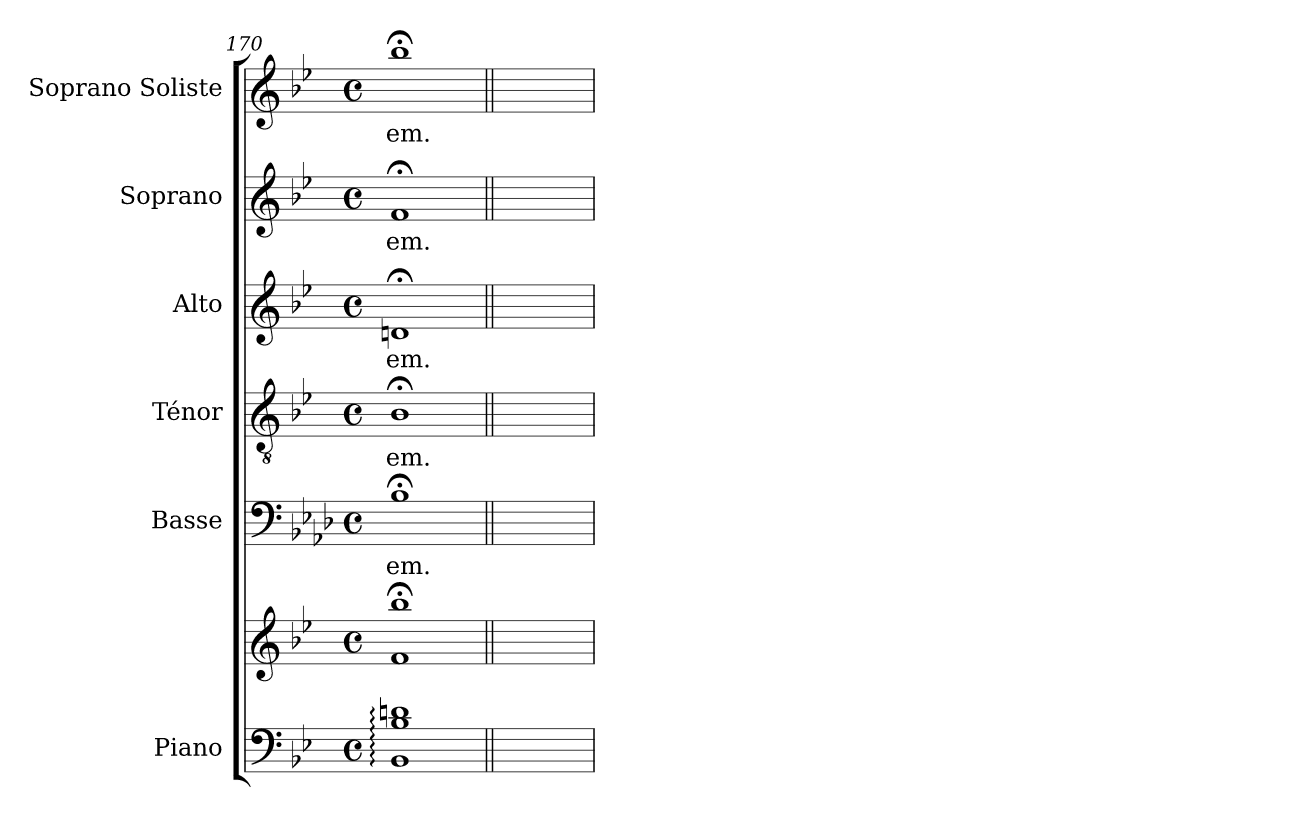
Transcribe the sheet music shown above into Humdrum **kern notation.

**kern	**kern	**kern	**text	**kern	**text	**kern	**text	**kern	**text	**kern	**text
*part6	*part6	*part5	*part5	*part4	*part4	*part3	*part3	*part2	*part2	*part1	*part1
*staff7	*staff6	*staff5	*staff5	*staff4	*staff4	*staff3	*staff3	*staff2	*staff2	*staff1	*staff1
*I"Piano	*	*I"Basse	*	*I"Ténor	*	*I"Alto	*	*I"Soprano	*	*I"Soprano Soliste	*
*I'Pno.	*	*I'B.	*	*I'T.	*	*I'A.	*	*I'S.	*	*	*
*clefF4	*clefG2	*clefF4	*	*clefGv2	*	*clefG2	*	*clefG2	*	*clefG2	*
*	*	*ITrd8c14	*	*	*	*	*	*	*	*	*
*k[b-e-]	*k[b-e-]	*k[b-e-a-d-]	*	*k[b-e-]	*	*k[b-e-]	*	*k[b-e-]	*	*k[b-e-]	*
*M4/4	*M4/4	*M4/4	*	*M4/4	*	*M4/4	*	*M4/4	*	*M4/4	*
*met(c)	*met(c)	*met(c)	*	*met(c)	*	*met(c)	*	*met(c)	*	*met(c)	*
=170	=170	=170	=170	=170	=170	=170	=170	=170	=170	=170	=170
1BB-: 1B-: 1dn:	1f;< 1bb-;<	1BB-;<i	-em.	1B-;<	-em.	1dn;<	-em.	1f;<	-em.	1bb-;<	-em.
=171||	=171||	=171||	=171||	=171||	=171||	=171||	=171||	=171||	=171||	=171||	=171||
1ryy	1ryy	1ryy	.	1ryy	.	1ryy	.	1ryy	.	1ryy	.
=	=	=	=	=	=	=	=	=	=	=	=
*-	*-	*-	*-	*-	*-	*-	*-	*-	*-	*-	*-
